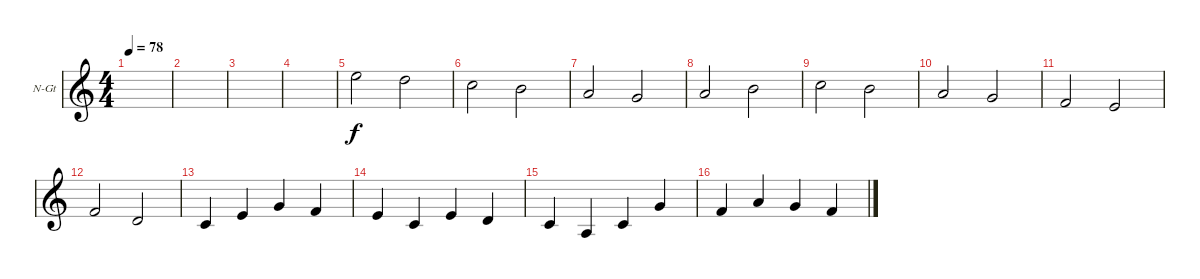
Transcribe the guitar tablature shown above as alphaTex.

\defaultSystemsLayout 4
\bracketExtendMode groupsimilarinstruments
\firstSystemTrackNameOrientation horizontal
\otherSystemsTrackNameOrientation horizontal
\track ("Nylon Guitar" "N-Gt") {instrument acousticguitarnylon}
\staff {score}
\tuning (E4 B3 G3 D3 A2 E2)
\ts (4 4)
\tempo 78
\clef g2
\ks c
|
|
|
|
0.1.2 3.2.2 |
1.2.2 0.2.2 |
2.3.2 0.3.2 |
2.3.2 0.2.2 |
1.2.2 0.2.2 |
2.3.2 0.3.2 |
3.4.2 2.4.2 |
3.4.2 0.4.2 |
3.5.4 2.4.4 0.3.4 3.4.4 |
2.4.4 3.5.4 2.4.4 0.4.4 |
3.5.4 0.5.4 3.5.4 0.3.4 |
3.4.4 2.3.4 0.3.4 3.4.4
